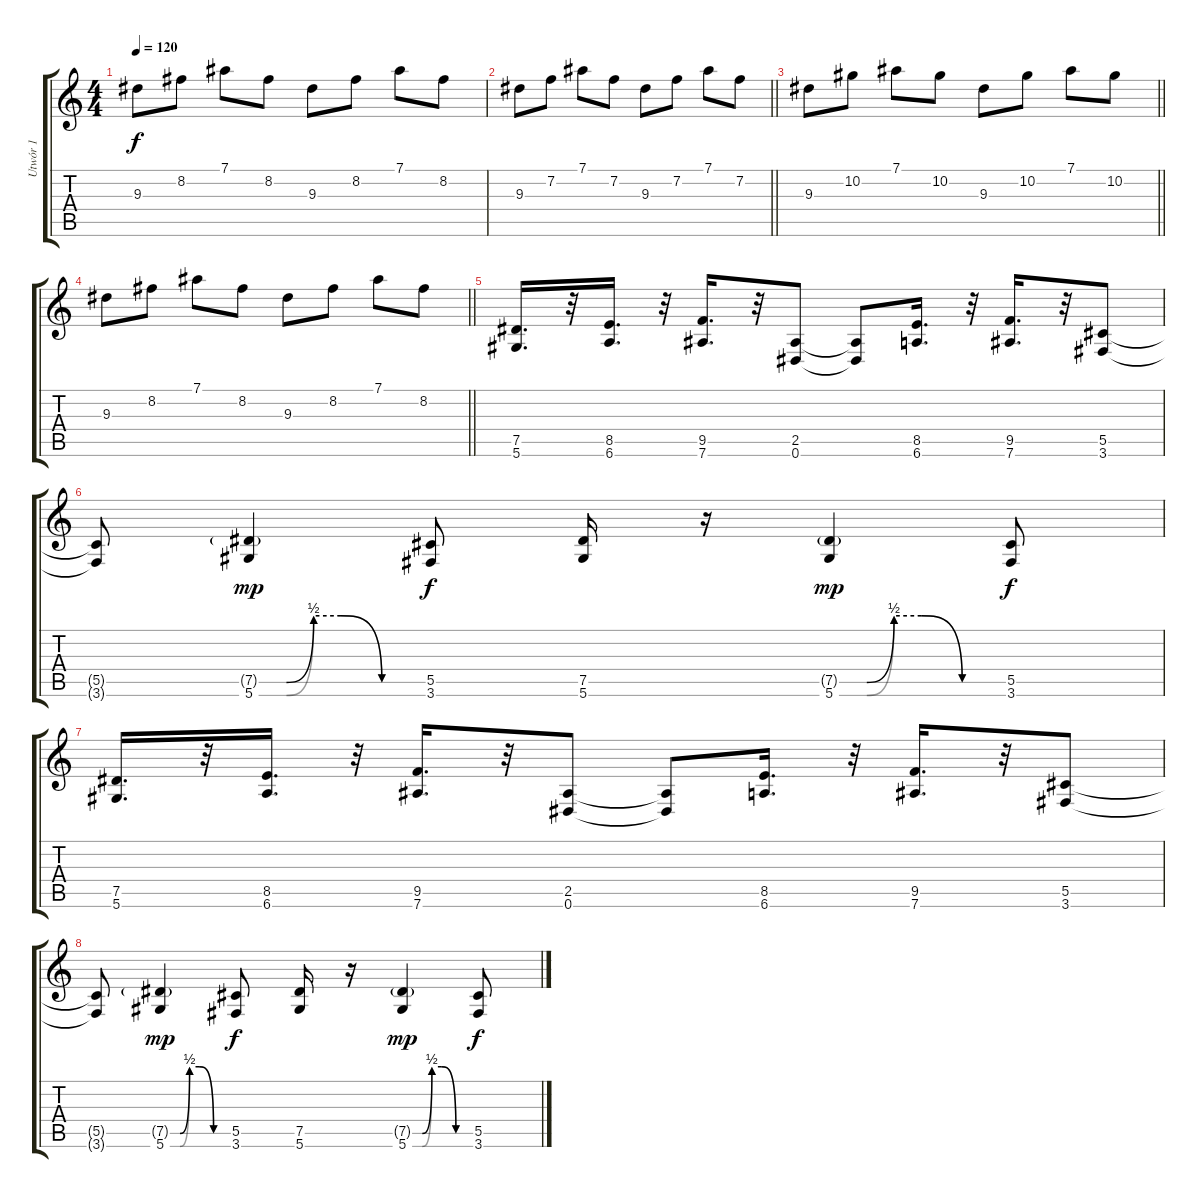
\track ("Utwór 1" "Utwór 1") {instrument acousticguitarsteel}
\staff {score tabs}
\tuning (Eb4 Bb3 Gb3 Db3 Ab2 Eb2) {hide}
\ts (4 4)
\tempo 120
\clef g2
\ks c
9.3.8{dy f} 8.2.8 7.1.8 8.2.8 9.3.8 8.2.8 7.1.8 8.2.8 |
\barLineRight lightlight
9.3.8 7.2.8 7.1.8 7.2.8 9.3.8 7.2.8 7.1.8 7.2.8 |
\barLineRight lightlight
9.3.8 10.2.8 7.1.8 10.2.8 9.3.8 10.2.8 7.1.8 10.2.8 |
\barLineRight lightlight
9.3.8 8.2.8 7.1.8 8.2.8 9.3.8 8.2.8 7.1.8 8.2.8 |
(7.5 5.6).16{d} r.32 (8.5 6.6).16{d} r.32 (9.5 7.6).16{d} r.32 (2.5 0.6).8 (2.5{t} 0.6{t}).8 (8.5 6.6).16{d} r.32 (9.5 7.6).16{d} r.32 (5.5 3.6).8 |
(5.5{t} 3.6{t}).8 (7.5{be (custom 0 0 10 0 20 2 30 2 45 0 60 0) g} 5.6{be (custom 0 0 10 0 20 2 30 2 45 0 60 0)}).4{dy mp} (5.5 3.6).8{dy f} (7.5 5.6).16 r.16 (7.5{be (custom 0 0 10 0 20 2 30 2 45 0 60 0) g} 5.6{be (custom 0 0 10 0 20 2 30 2 45 0 60 0)}).4{dy mp} (5.5 3.6).8{dy f} |
(7.5 5.6).16{d} r.32 (8.5 6.6).16{d} r.32 (9.5 7.6).16{d} r.32 (2.5 0.6).8 (2.5{t} 0.6{t}).8 (8.5 6.6).16{d} r.32 (9.5 7.6).16{d} r.32 (5.5 3.6).8 |
(5.5{t} 3.6{t}).8 (7.5{be (custom 0 0 10 0 20 2 30 2 45 0 60 0) g} 5.6{be (custom 0 0 10 0 20 2 30 2 45 0 60 0)}).4{dy mp} (5.5 3.6).8{dy f} (7.5 5.6).16 r.16 (7.5{be (custom 0 0 10 0 20 2 30 2 45 0 60 0) g} 5.6{be (custom 0 0 10 0 20 2 30 2 45 0 60 0)}).4{dy mp} (5.5 3.6).8{dy f}
